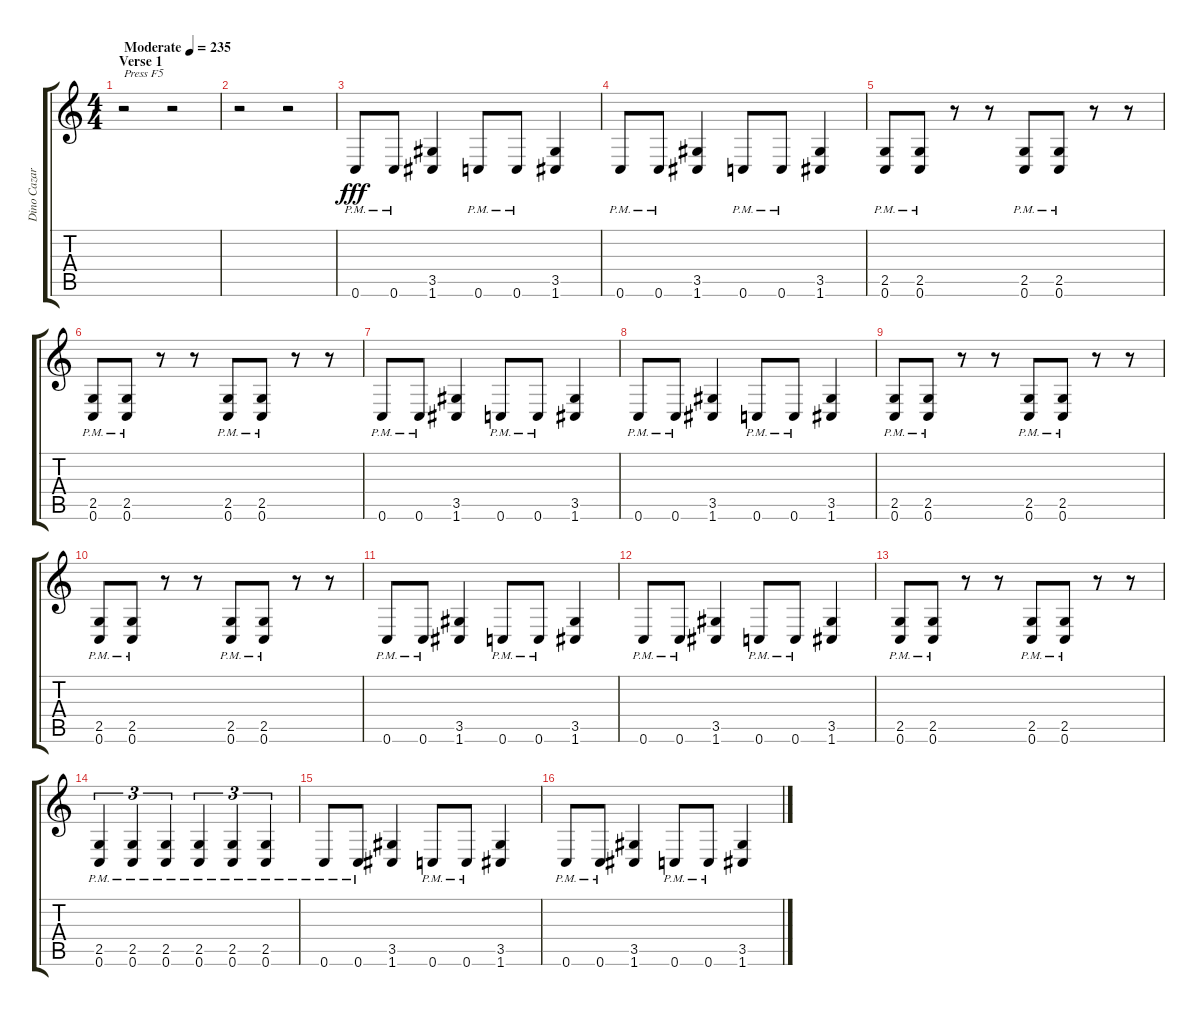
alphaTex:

\track ("Dino Cazares (Left)" "Dino Cazar") {instrument overdrivenguitar}
\staff {score tabs}
\tuning (C4 G3 Eb3 Bb2 F2 C2) {hide}
\ts (4 4)
\section ("" "Verse 1")
\tempo (235 "Moderate")
\clef g2
\ks c
r.2{txt "Press F5" dy fff instrument overdrivenguitar} r.2 |
r.2 r.2 |
0.6{pm}.8 0.6{pm}.8 (3.5 1.6).4 0.6{pm}.8 0.6{pm}.8 (3.5 1.6).4 |
0.6{pm}.8 0.6{pm}.8 (3.5 1.6).4 0.6{pm}.8 0.6{pm}.8 (3.5 1.6).4 |
(2.5{pm} 0.6{pm}).8 (2.5{pm} 0.6{pm}).8 r.8 r.8 (2.5{pm} 0.6{pm}).8 (2.5{pm} 0.6{pm}).8 r.8 r.8 |
(2.5{pm} 0.6{pm}).8 (2.5{pm} 0.6{pm}).8 r.8 r.8 (2.5{pm} 0.6{pm}).8 (2.5{pm} 0.6{pm}).8 r.8 r.8 |
0.6{pm}.8 0.6{pm}.8 (3.5 1.6).4 0.6{pm}.8 0.6{pm}.8 (3.5 1.6).4 |
0.6{pm}.8 0.6{pm}.8 (3.5 1.6).4 0.6{pm}.8 0.6{pm}.8 (3.5 1.6).4 |
(2.5{pm} 0.6{pm}).8 (2.5{pm} 0.6{pm}).8 r.8 r.8 (2.5{pm} 0.6{pm}).8 (2.5{pm} 0.6{pm}).8 r.8 r.8 |
(2.5{pm} 0.6{pm}).8 (2.5{pm} 0.6{pm}).8 r.8 r.8 (2.5{pm} 0.6{pm}).8 (2.5{pm} 0.6{pm}).8 r.8 r.8 |
0.6{pm}.8 0.6{pm}.8 (3.5 1.6).4 0.6{pm}.8 0.6{pm}.8 (3.5 1.6).4 |
0.6{pm}.8 0.6{pm}.8 (3.5 1.6).4 0.6{pm}.8 0.6{pm}.8 (3.5 1.6).4 |
(2.5{pm} 0.6{pm}).8 (2.5{pm} 0.6{pm}).8 r.8 r.8 (2.5{pm} 0.6{pm}).8 (2.5{pm} 0.6{pm}).8 r.8 r.8 |
(2.5{pm} 0.6{pm}).4{tu (3 2)} (2.5{pm} 0.6{pm}).4{tu (3 2)} (2.5{pm} 0.6{pm}).4{tu (3 2)} (2.5{pm} 0.6{pm}).4{tu (3 2)} (2.5{pm} 0.6{pm}).4{tu (3 2)} (2.5{pm} 0.6{pm}).4{tu (3 2)} |
0.6{pm}.8 0.6{pm}.8 (3.5 1.6).4 0.6{pm}.8 0.6{pm}.8 (3.5 1.6).4 |
0.6{pm}.8 0.6{pm}.8 (3.5 1.6).4 0.6{pm}.8 0.6{pm}.8 (3.5 1.6).4
